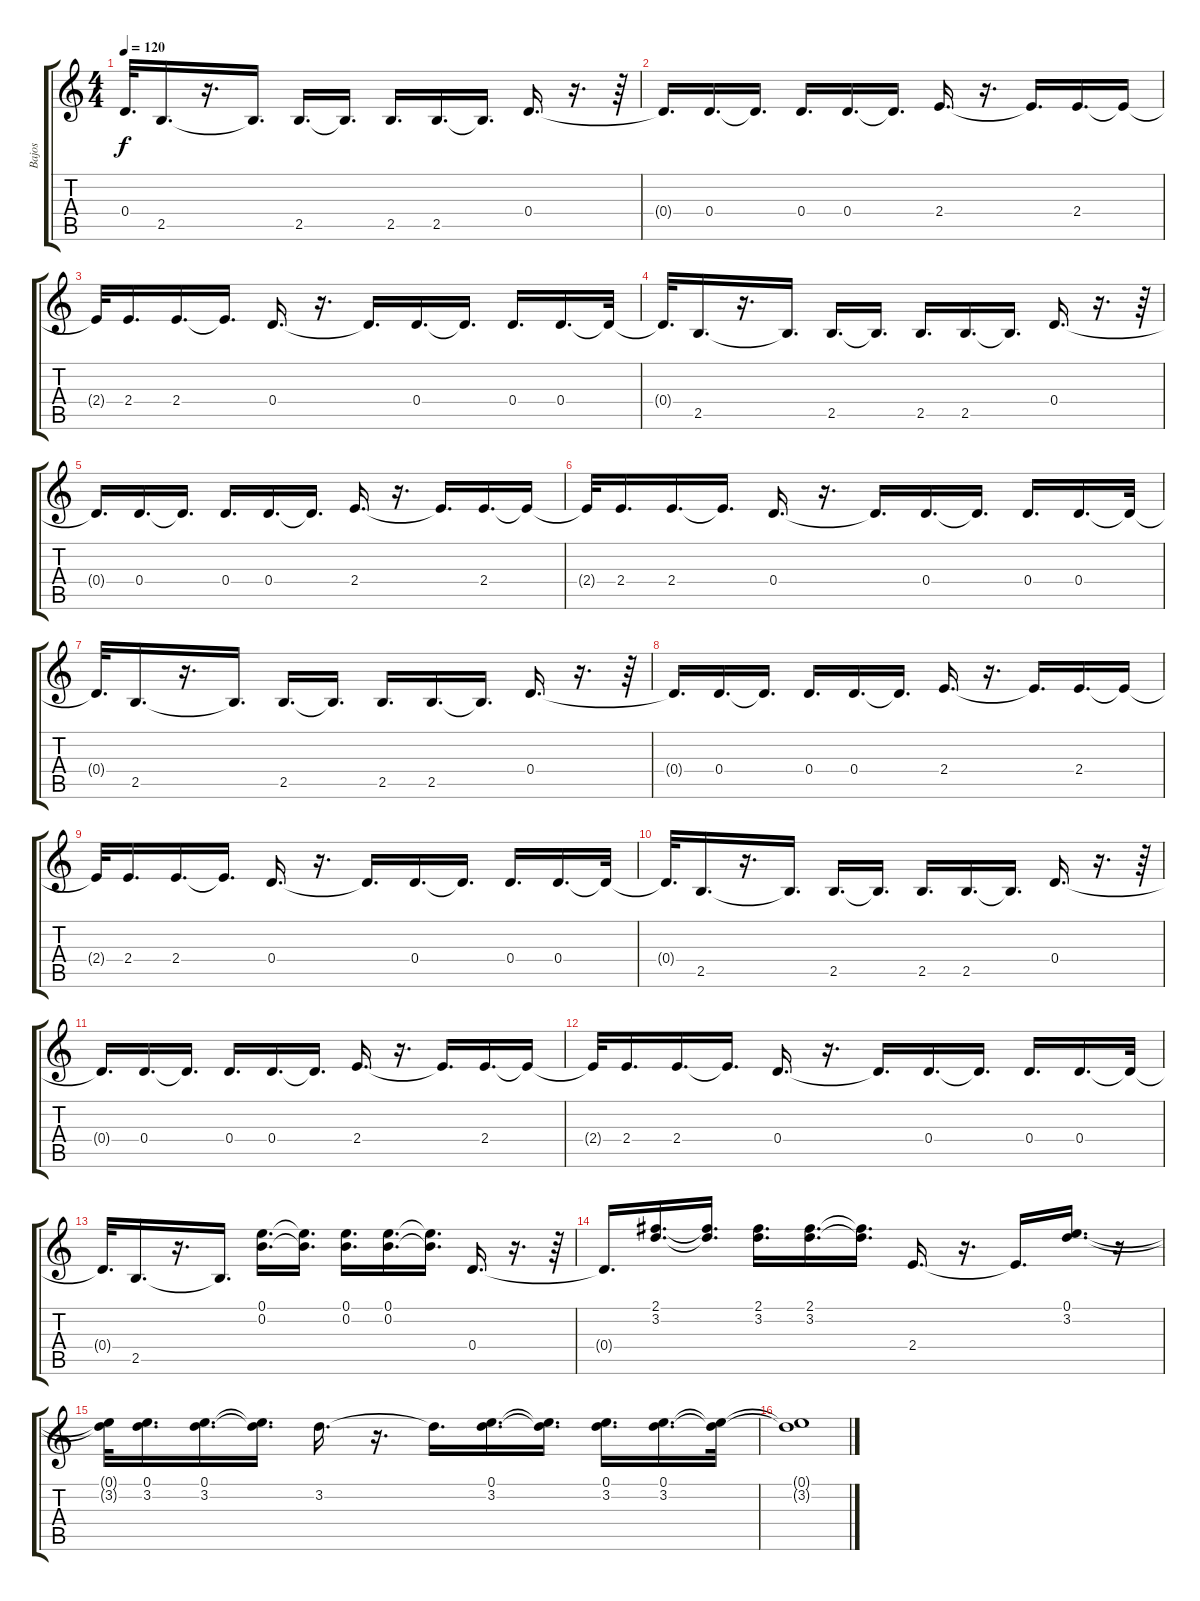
\track ("Bajos" "Bajos") {instrument acousticguitarnylon}
\staff {score tabs}
\tuning (E4 B3 G3 D3 A2 E2) {hide}
\ts (4 4)
\tempo 120
\clef g2
\ks c
0.4{t}.32{d dy f} 2.5.16{d} r.16{d} 2.5{t}.16{d} 2.5.16{d} 2.5{t}.16{d} 2.5.16{d} 2.5.16{d} 2.5{t}.16{d} 0.4.16{d} r.16{d} r.64 |
0.4{t}.16{d} 0.4.16{d} 0.4{t}.16{d} 0.4.16{d} 0.4.16{d} 0.4{t}.16{d} 2.4.16{d} r.16{d} 2.4{t}.16{d} 2.4.16{d} 2.4{t}.16 |
2.4{t}.32 2.4.16{d} 2.4.16{d} 2.4{t}.16{d} 0.4.16{d} r.16{d} 0.4{t}.16{d} 0.4.16{d} 0.4{t}.16{d} 0.4.16{d} 0.4.16{d} 0.4{t}.32 |
0.4{t}.32{d} 2.5.16{d} r.16{d} 2.5{t}.16{d} 2.5.16{d} 2.5{t}.16{d} 2.5.16{d} 2.5.16{d} 2.5{t}.16{d} 0.4.16{d} r.16{d} r.64 |
0.4{t}.16{d} 0.4.16{d} 0.4{t}.16{d} 0.4.16{d} 0.4.16{d} 0.4{t}.16{d} 2.4.16{d} r.16{d} 2.4{t}.16{d} 2.4.16{d} 2.4{t}.16 |
2.4{t}.32 2.4.16{d} 2.4.16{d} 2.4{t}.16{d} 0.4.16{d} r.16{d} 0.4{t}.16{d} 0.4.16{d} 0.4{t}.16{d} 0.4.16{d} 0.4.16{d} 0.4{t}.32 |
0.4{t}.32{d} 2.5.16{d} r.16{d} 2.5{t}.16{d} 2.5.16{d} 2.5{t}.16{d} 2.5.16{d} 2.5.16{d} 2.5{t}.16{d} 0.4.16{d} r.16{d} r.64 |
0.4{t}.16{d} 0.4.16{d} 0.4{t}.16{d} 0.4.16{d} 0.4.16{d} 0.4{t}.16{d} 2.4.16{d} r.16{d} 2.4{t}.16{d} 2.4.16{d} 2.4{t}.16 |
2.4{t}.32 2.4.16{d} 2.4.16{d} 2.4{t}.16{d} 0.4.16{d} r.16{d} 0.4{t}.16{d} 0.4.16{d} 0.4{t}.16{d} 0.4.16{d} 0.4.16{d} 0.4{t}.32 |
0.4{t}.32{d} 2.5.16{d} r.16{d} 2.5{t}.16{d} 2.5.16{d} 2.5{t}.16{d} 2.5.16{d} 2.5.16{d} 2.5{t}.16{d} 0.4.16{d} r.16{d} r.64 |
0.4{t}.16{d} 0.4.16{d} 0.4{t}.16{d} 0.4.16{d} 0.4.16{d} 0.4{t}.16{d} 2.4.16{d} r.16{d} 2.4{t}.16{d} 2.4.16{d} 2.4{t}.16 |
2.4{t}.32 2.4.16{d} 2.4.16{d} 2.4{t}.16{d} 0.4.16{d} r.16{d} 0.4{t}.16{d} 0.4.16{d} 0.4{t}.16{d} 0.4.16{d} 0.4.16{d} 0.4{t}.32 |
0.4{t}.32{d} 2.5.16{d} r.16{d} 2.5{t}.16{d} (0.1 0.2).16{d} (0.1{t} 0.2{t}).16{d} (0.1 0.2).16{d} (0.1 0.2).16{d} (0.1{t} 0.2{t}).16{d} 0.4.16{d} r.16{d} r.64 |
0.4{t}.16{d} (2.1 3.2).16{d} (2.1{t} 3.2{t}).16{d} (2.1 3.2).16{d} (2.1 3.2).16{d} (2.1{t} 3.2{t}).16{d} 2.4.16{d} r.16{d} 2.4{t}.16{d} (0.1 3.2).16{d} r.16 |
(0.1{t} 3.2{t}).32 (0.1 3.2).16{d} (0.1 3.2).16{d} (0.1{t} 3.2{t}).16{d} 3.2.16{d} r.16{d} 3.2{t}.16{d} (0.1 3.2).16{d} (0.1{t} 3.2{t}).16{d} (0.1 3.2).16{d} (0.1 3.2).16{d} (0.1{t} 3.2{t}).32 |
(0.1{t} 3.2{t}).1
